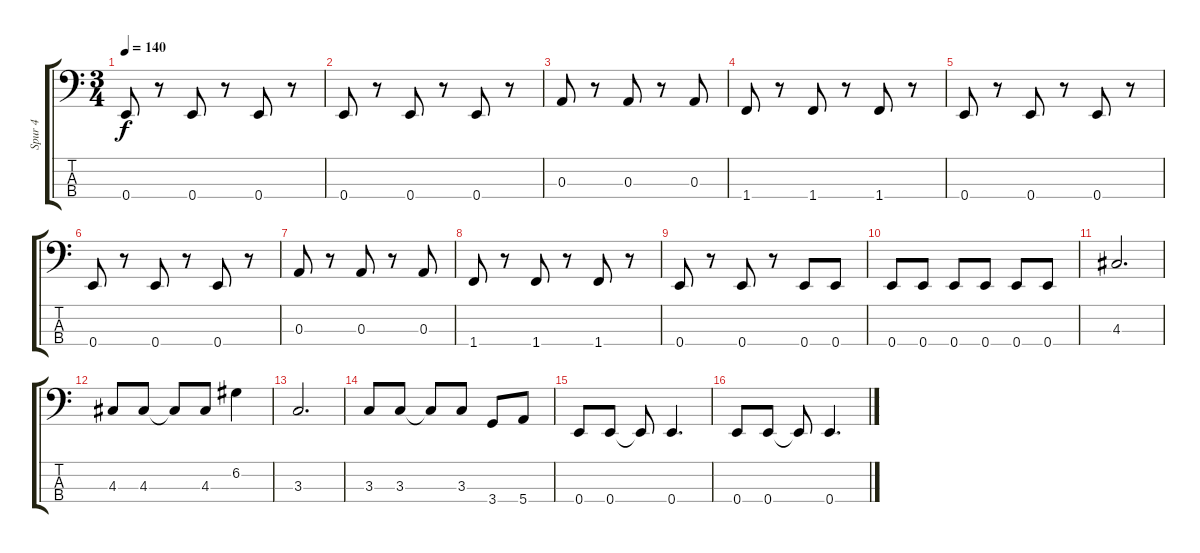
\track ("Spur 4" "Spur 4") {instrument electricbassfinger}
\staff {score tabs}
\tuning (G2 D2 A1 E1) {hide}
\ts (3 4)
\tempo 140
\clef f4
\ks c
0.4.8{dy f} r.8 0.4.8 r.8 0.4.8 r.8 |
0.4.8 r.8 0.4.8 r.8 0.4.8 r.8 |
0.3.8 r.8 0.3.8 r.8 0.3.8 |
1.4.8 r.8 1.4.8 r.8 1.4.8 r.8 |
0.4.8 r.8 0.4.8 r.8 0.4.8 r.8 |
0.4.8 r.8 0.4.8 r.8 0.4.8 r.8 |
0.3.8 r.8 0.3.8 r.8 0.3.8 |
1.4.8 r.8 1.4.8 r.8 1.4.8 r.8 |
0.4.8 r.8 0.4.8 r.8 0.4.8 0.4.8 |
0.4.8 0.4.8 0.4.8 0.4.8 0.4.8 0.4.8 |
4.3.2{d} |
4.3.8 4.3.8 4.3{t}.8 4.3.8 6.2.4 |
3.3.2{d} |
3.3.8 3.3.8 3.3{t}.8 3.3.8 3.4.8 5.4.8 |
0.4.8 0.4.8 0.4{t}.8 0.4.4{d} |
0.4.8 0.4.8 0.4{t}.8 0.4.4{d}
